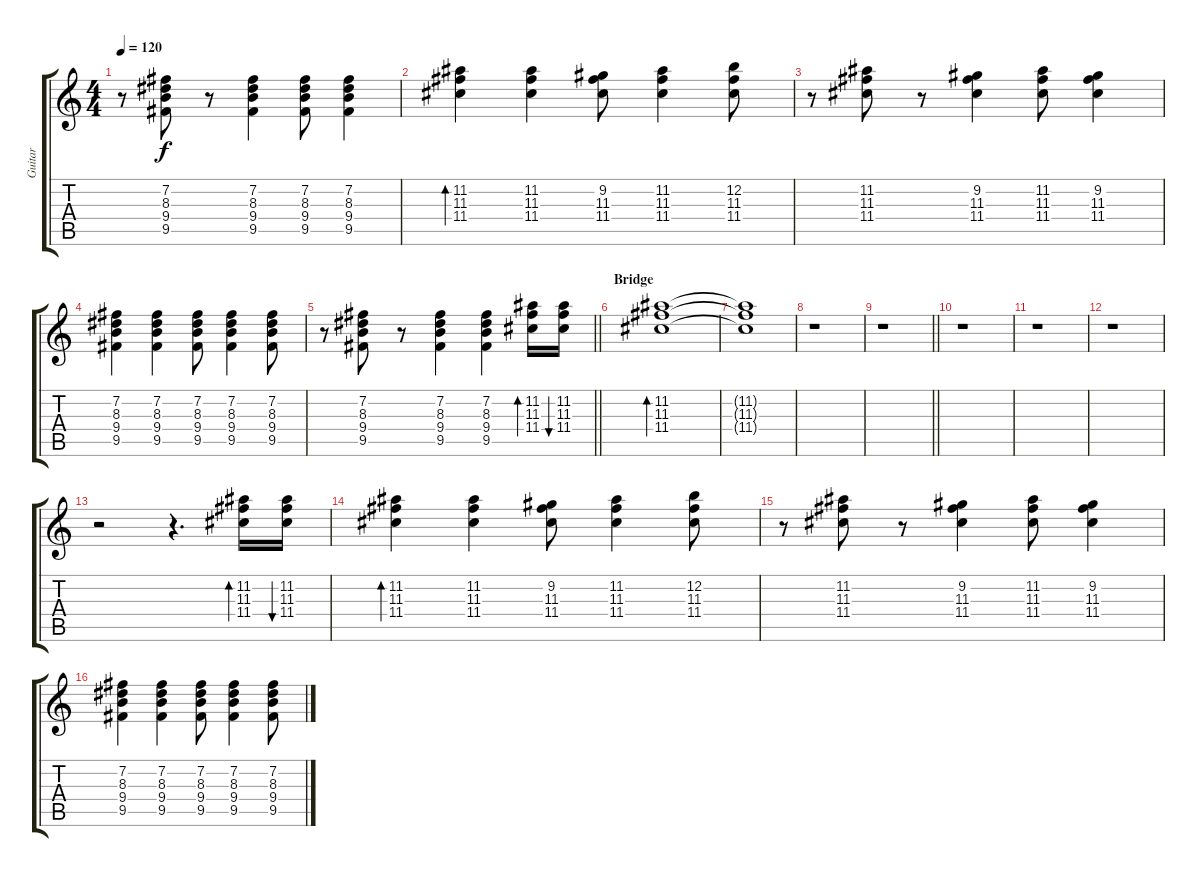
\track ("Guitar" "Guitar") {instrument electricguitarclean}
\staff {score tabs}
\tuning (E4 B3 G3 D3 A2 E2) {hide}
\ts (4 4)
\tempo 120
\clef g2
\ks c
r.8{dy f} (7.2 8.3 9.4 9.5).8 r.8 (7.2 8.3 9.4 9.5).4 (7.2 8.3 9.4 9.5).8 (7.2 8.3 9.4 9.5).4 |
(11.2 11.3 11.4).4{bd 60} (11.2 11.3 11.4).4 (9.2 11.3 11.4).8 (11.2 11.3 11.4).4 (12.2 11.3 11.4).8 |
r.8 (11.2 11.3 11.4).8 r.8 (9.2 11.3 11.4).4 (11.2 11.3 11.4).8 (9.2 11.3 11.4).4 |
(7.2 8.3 9.4 9.5).4 (7.2 8.3 9.4 9.5).4 (7.2 8.3 9.4 9.5).8 (7.2 8.3 9.4 9.5).4 (7.2 8.3 9.4 9.5).8 |
\barLineRight lightlight
r.8 (7.2 8.3 9.4 9.5).8 r.8 (7.2 8.3 9.4 9.5).4 (7.2 8.3 9.4 9.5).4 (11.2 11.3 11.4).16{bd 60} (11.2 11.3 11.4).16{bu 60} |
\section ("" "Bridge")
(11.2 11.3 11.4).1{bd 60} |
(11.2{t} 11.3{t} 11.4{t}).1 |
r.1 |
\barLineRight lightlight
r.1 |
r.1 |
r.1 |
r.1 |
r.2 r.4{d} (11.2 11.3 11.4).16{bd 60} (11.2 11.3 11.4).16{bu 60} |
(11.2 11.3 11.4).4{bd 60} (11.2 11.3 11.4).4 (9.2 11.3 11.4).8 (11.2 11.3 11.4).4 (12.2 11.3 11.4).8 |
r.8 (11.2 11.3 11.4).8 r.8 (9.2 11.3 11.4).4 (11.2 11.3 11.4).8 (9.2 11.3 11.4).4 |
(7.2 8.3 9.4 9.5).4 (7.2 8.3 9.4 9.5).4 (7.2 8.3 9.4 9.5).8 (7.2 8.3 9.4 9.5).4 (7.2 8.3 9.4 9.5).8
